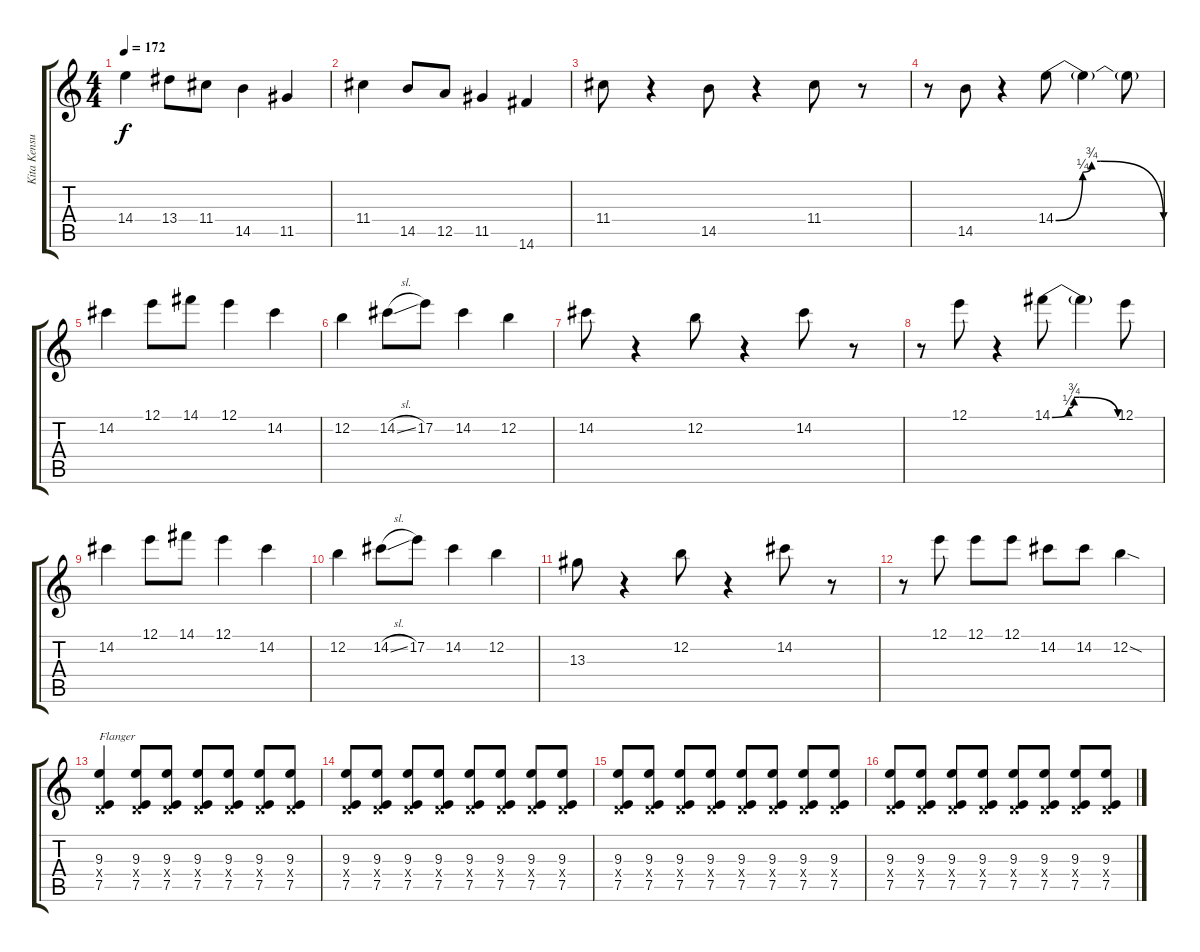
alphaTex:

\track ("Kita Kensuke" "Kita Kensu") {instrument distortionguitar}
\staff {score tabs}
\tuning (E4 B3 G3 D3 A2 E2) {hide}
\ts (4 4)
\tempo 172
\clef g2
\ks c
14.4.4{dy f} 13.4.8 11.4.8 14.5.4 11.5.4 |
11.4.4 14.5.8 12.5.8 11.5.4 14.6.4 |
11.4.8 r.4 14.5.8 r.4 11.4.8 r.8 |
r.8 14.5.8 r.4 14.4{be (custom 0 0 15 1 20 3 25 3 60 0)}.8 14.4{t}.4 14.4{t}.8 |
14.2.4 12.1.8 14.1.8 12.1.4 14.2.4 |
12.2.4 14.2{sl}.8 17.2.8 14.2.4 12.2.4 |
14.2.8 r.4 12.2.8 r.4 14.2.8 r.8 |
r.8 12.1.8 r.4 14.1{be (custom 0 0 15 1 20 3 25 3 60 0)}.8 14.1{t}.4 12.1.8 |
14.2.4 12.1.8 14.1.8 12.1.4 14.2.4 |
12.2.4 14.2{sl}.8 17.2.8 14.2.4 12.2.4 |
13.3.8 r.4 12.2.8 r.4 14.2.8 r.8 |
r.8 12.1.8 12.1.8 12.1.8 14.2.8 14.2.8 12.2{sod}.4 |
(9.3 0.4{x} 7.5).4{txt "Flanger"} (9.3 0.4{x} 7.5).8 (9.3 0.4{x} 7.5).8 (9.3 0.4{x} 7.5).8 (9.3 0.4{x} 7.5).8 (9.3 0.4{x} 7.5).8 (9.3 0.4{x} 7.5).8 |
(9.3 0.4{x} 7.5).8 (9.3 0.4{x} 7.5).8 (9.3 0.4{x} 7.5).8 (9.3 0.4{x} 7.5).8 (9.3 0.4{x} 7.5).8 (9.3 0.4{x} 7.5).8 (9.3 0.4{x} 7.5).8 (9.3 0.4{x} 7.5).8 |
(9.3 0.4{x} 7.5).8 (9.3 0.4{x} 7.5).8 (9.3 0.4{x} 7.5).8 (9.3 0.4{x} 7.5).8 (9.3 0.4{x} 7.5).8 (9.3 0.4{x} 7.5).8 (9.3 0.4{x} 7.5).8 (9.3 0.4{x} 7.5).8 |
(9.3 0.4{x} 7.5).8 (9.3 0.4{x} 7.5).8 (9.3 0.4{x} 7.5).8 (9.3 0.4{x} 7.5).8 (9.3 0.4{x} 7.5).8 (9.3 0.4{x} 7.5).8 (9.3 0.4{x} 7.5).8 (9.3 0.4{x} 7.5).8
